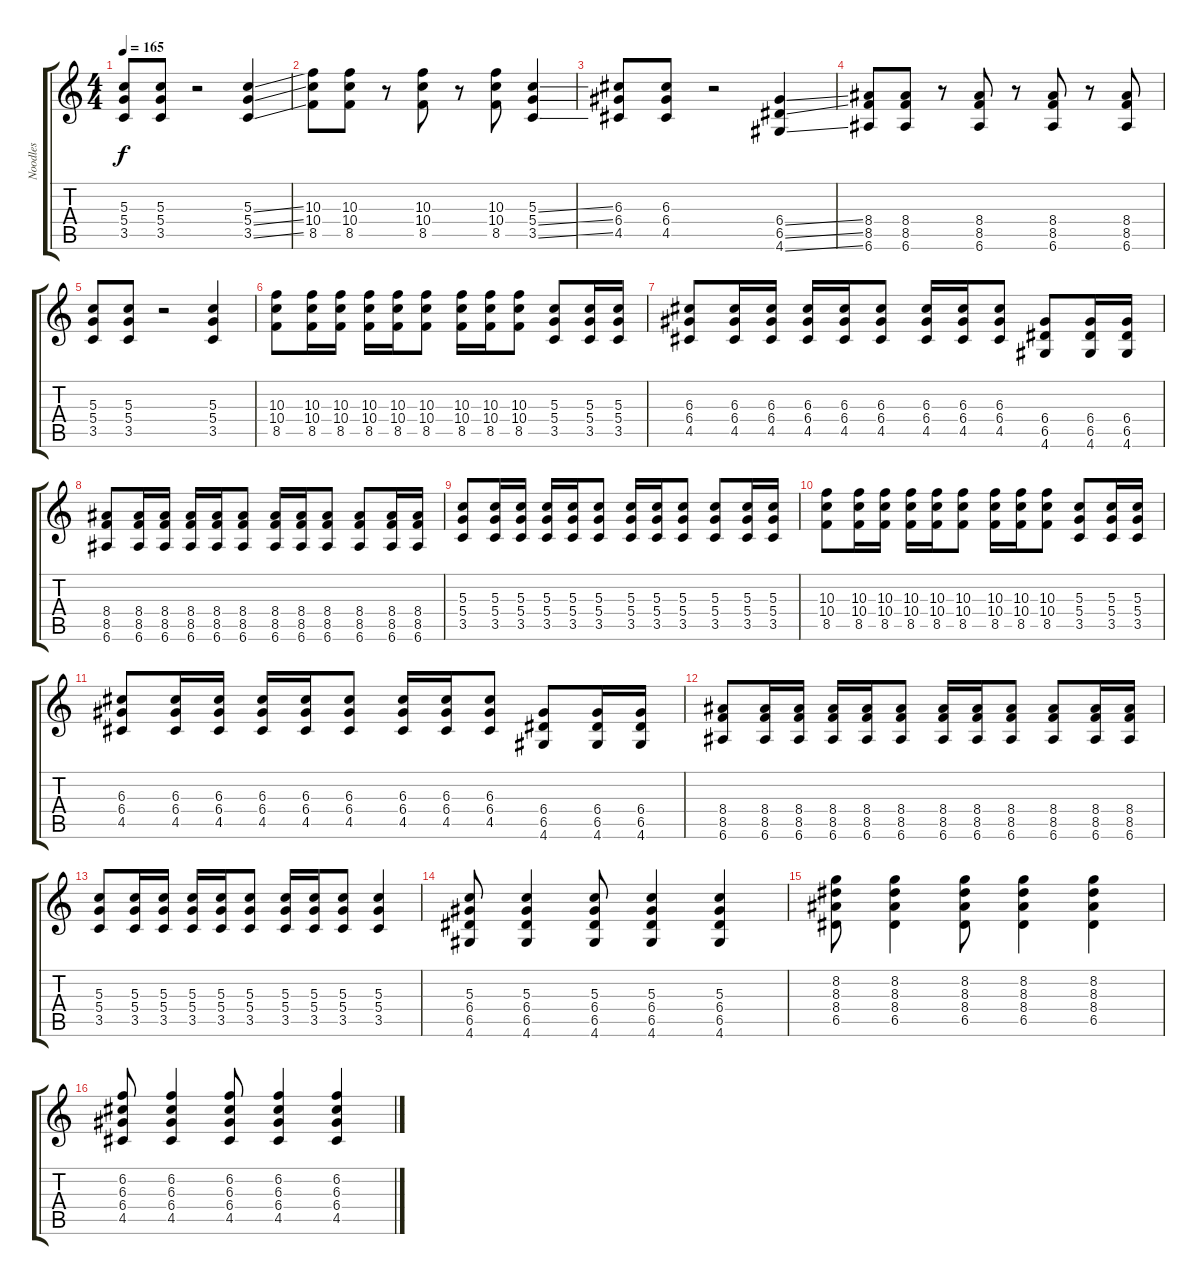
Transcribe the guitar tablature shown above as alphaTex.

\track ("Noodles" "Noodles") {instrument overdrivenguitar}
\staff {score tabs}
\tuning (E4 B3 G3 D3 A2 E2) {hide}
\ts (4 4)
\tempo 165
\clef g2
\ks c
(5.3 5.4 3.5).8{dy f} (5.3 5.4 3.5).8 r.2 (5.3{ss} 5.4{ss} 3.5{ss}).4 |
(10.3 10.4 8.5).8 (10.3 10.4 8.5).8 r.8 (10.3 10.4 8.5).8 r.8 (10.3 10.4 8.5).8 (5.3{ss} 5.4{ss} 3.5{ss}).4 |
(6.3 6.4 4.5).8 (6.3 6.4 4.5).8 r.2 (6.4{ss} 6.5{ss} 4.6{ss}).4 |
(8.4 8.5 6.6).8 (8.4 8.5 6.6).8 r.8 (8.4 8.5 6.6).8 r.8 (8.4 8.5 6.6).8 r.8 (8.4 8.5 6.6).8 |
(5.3 5.4 3.5).8 (5.3 5.4 3.5).8 r.2 (5.3 5.4 3.5).4 |
(10.3 10.4 8.5).8 (10.3 10.4 8.5).16 (10.3 10.4 8.5).16 (10.3 10.4 8.5).16 (10.3 10.4 8.5).16 (10.3 10.4 8.5).8 (10.3 10.4 8.5).16 (10.3 10.4 8.5).16 (10.3 10.4 8.5).8 (5.3 5.4 3.5).8 (5.3 5.4 3.5).16 (5.3 5.4 3.5).16 |
(6.3 6.4 4.5).8 (6.3 6.4 4.5).16 (6.3 6.4 4.5).16 (6.3 6.4 4.5).16 (6.3 6.4 4.5).16 (6.3 6.4 4.5).8 (6.3 6.4 4.5).16 (6.3 6.4 4.5).16 (6.3 6.4 4.5).8 (6.4 6.5 4.6).8 (6.4 6.5 4.6).16 (6.4 6.5 4.6).16 |
(8.4 8.5 6.6).8 (8.4 8.5 6.6).16 (8.4 8.5 6.6).16 (8.4 8.5 6.6).16 (8.4 8.5 6.6).16 (8.4 8.5 6.6).8 (8.4 8.5 6.6).16 (8.4 8.5 6.6).16 (8.4 8.5 6.6).8 (8.4 8.5 6.6).8 (8.4 8.5 6.6).16 (8.4 8.5 6.6).16 |
(5.3 5.4 3.5).8 (5.3 5.4 3.5).16 (5.3 5.4 3.5).16 (5.3 5.4 3.5).16 (5.3 5.4 3.5).16 (5.3 5.4 3.5).8 (5.3 5.4 3.5).16 (5.3 5.4 3.5).16 (5.3 5.4 3.5).8 (5.3 5.4 3.5).8 (5.3 5.4 3.5).16 (5.3 5.4 3.5).16 |
(10.3 10.4 8.5).8 (10.3 10.4 8.5).16 (10.3 10.4 8.5).16 (10.3 10.4 8.5).16 (10.3 10.4 8.5).16 (10.3 10.4 8.5).8 (10.3 10.4 8.5).16 (10.3 10.4 8.5).16 (10.3 10.4 8.5).8 (5.3 5.4 3.5).8 (5.3 5.4 3.5).16 (5.3 5.4 3.5).16 |
(6.3 6.4 4.5).8 (6.3 6.4 4.5).16 (6.3 6.4 4.5).16 (6.3 6.4 4.5).16 (6.3 6.4 4.5).16 (6.3 6.4 4.5).8 (6.3 6.4 4.5).16 (6.3 6.4 4.5).16 (6.3 6.4 4.5).8 (6.4 6.5 4.6).8 (6.4 6.5 4.6).16 (6.4 6.5 4.6).16 |
(8.4 8.5 6.6).8 (8.4 8.5 6.6).16 (8.4 8.5 6.6).16 (8.4 8.5 6.6).16 (8.4 8.5 6.6).16 (8.4 8.5 6.6).8 (8.4 8.5 6.6).16 (8.4 8.5 6.6).16 (8.4 8.5 6.6).8 (8.4 8.5 6.6).8 (8.4 8.5 6.6).16 (8.4 8.5 6.6).16 |
(5.3 5.4 3.5).8 (5.3 5.4 3.5).16 (5.3 5.4 3.5).16 (5.3 5.4 3.5).16 (5.3 5.4 3.5).16 (5.3 5.4 3.5).8 (5.3 5.4 3.5).16 (5.3 5.4 3.5).16 (5.3 5.4 3.5).8 (5.3 5.4 3.5).4 |
(5.3 6.4 6.5 4.6).8 (5.3 6.4 6.5 4.6).4 (5.3 6.4 6.5 4.6).8 (5.3 6.4 6.5 4.6).4 (5.3 6.4 6.5 4.6).4 |
(8.2 8.3 8.4 6.5).8 (8.2 8.3 8.4 6.5).4 (8.2 8.3 8.4 6.5).8 (8.2 8.3 8.4 6.5).4 (8.2 8.3 8.4 6.5).4 |
(6.2 6.3 6.4 4.5).8 (6.2 6.3 6.4 4.5).4 (6.2 6.3 6.4 4.5).8 (6.2 6.3 6.4 4.5).4 (6.2 6.3 6.4 4.5).4
